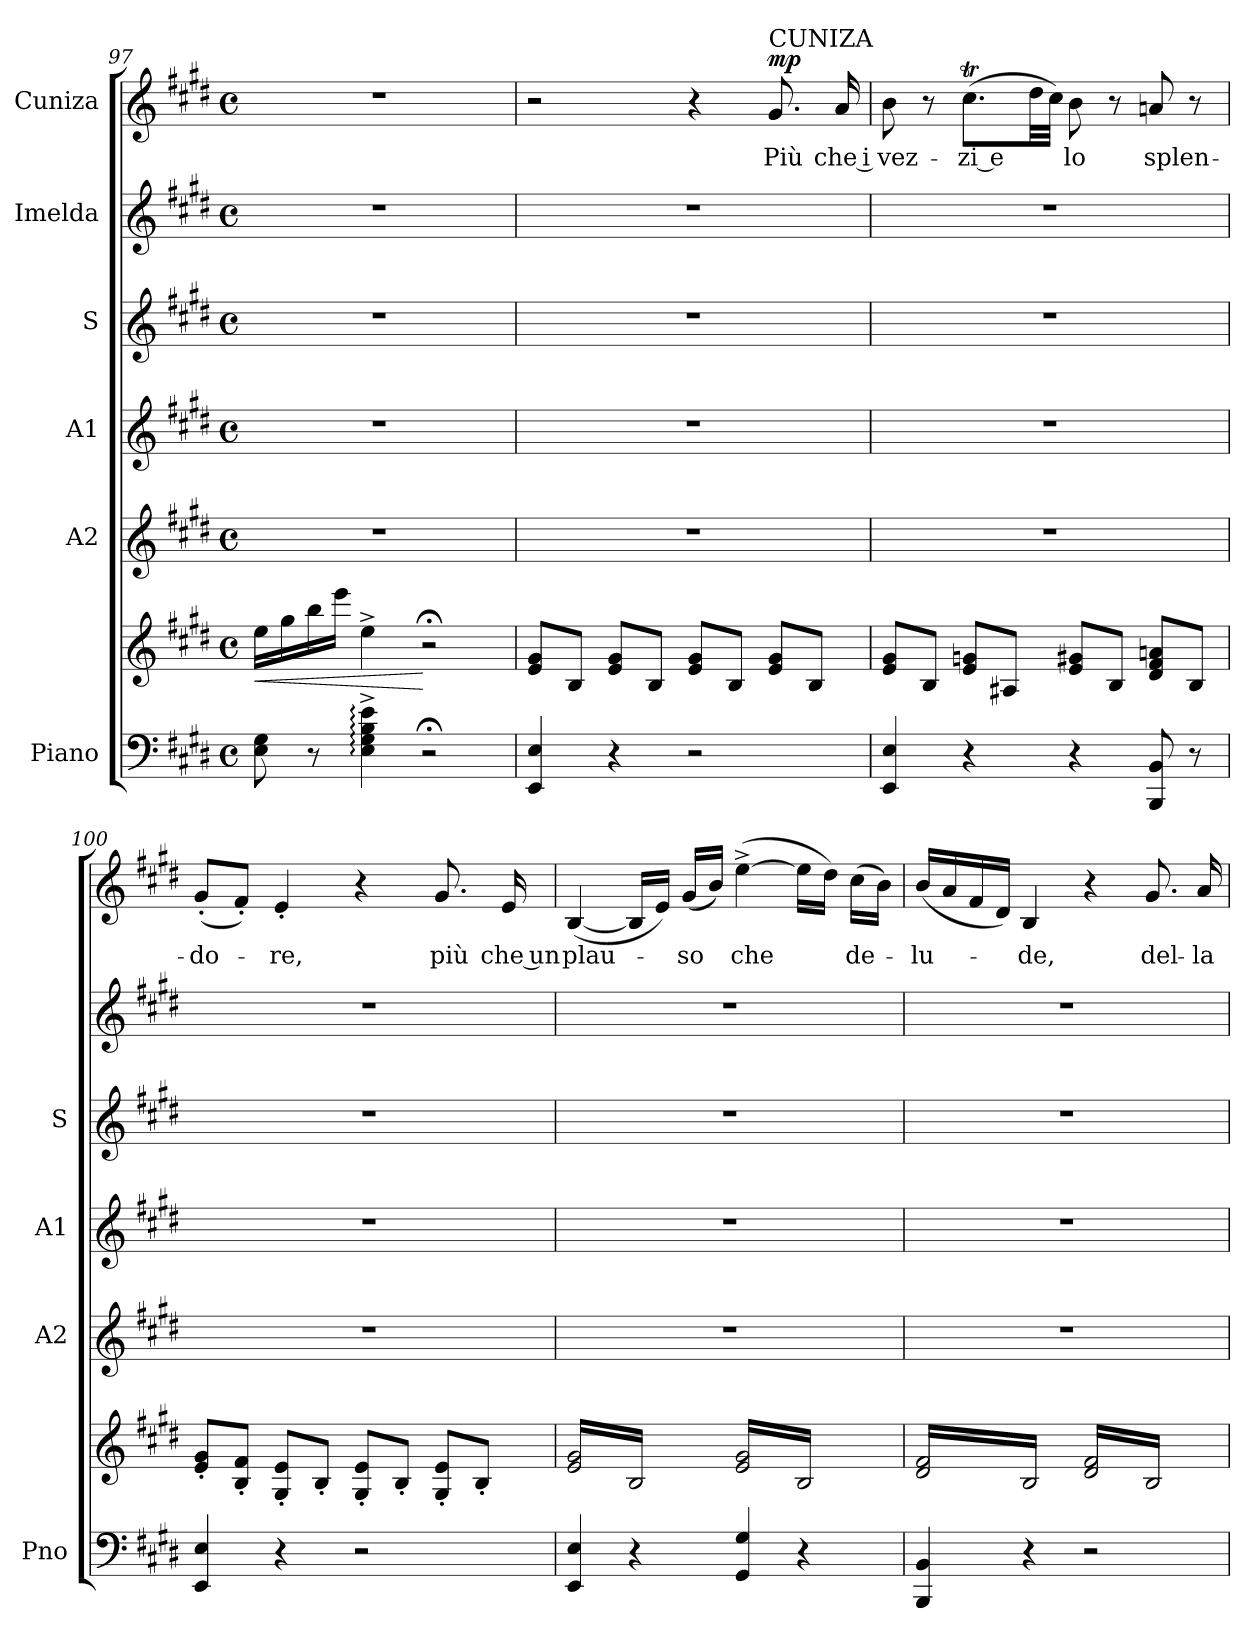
**kern	**kern	**dynam	**kern	**kern	**kern	**kern	**kern	**text	**dynam
*part6	*part6	*part6	*part5	*part4	*part3	*part2	*part1	*part1	*part1
*staff7	*staff6	*staff6/7	*staff5	*staff4	*staff3	*staff2	*staff1	*staff1	*staff1
*I"Piano	*	*	*I"A2	*I"A1	*I"S	*I"Imelda	*I"Cuniza	*	*
*I'Pno	*	*	*I'A2	*I'A1	*I'S	*	*	*	*
*clefF4	*clefG2	*	*clefG2	*clefG2	*clefG2	*clefG2	*clefG2	*	*
*k[f#c#g#d#]	*k[f#c#g#d#]	*	*k[f#c#g#d#]	*k[f#c#g#d#]	*k[f#c#g#d#]	*k[f#c#g#d#]	*k[f#c#g#d#]	*	*
*M4/4	*M4/4	*	*M4/4	*M4/4	*M4/4	*M4/4	*M4/4	*	*
*met(c)	*met(c)	*	*met(c)	*met(c)	*met(c)	*met(c)	*met(c)	*	*
=97	=97	=97	=97	=97	=97	=97	=97	=97	=97
!	!	!LO:HP:b	!	!	!	!	!	!	!
8E\ 8G#\	16ee\LL	<	1r	1r	1r	1r	1r	.	.
.	16gg#\	.	.	.	.	.	.	.	.
8r	16bb\	.	.	.	.	.	.	.	.
.	16eee\JJ	.	.	.	.	.	.	.	.
4E\:^ 4G#\:^ 4B\:^ 4e\:^	4ee^\	.	.	.	.	.	.	.	.
2r;<	2r;<	[	.	.	.	.	.	.	.
!!LO:LB:g=z
=98	=98	=98	=98	=98	=98	=98	=98	=98	=98
!	!	!LO:DY:b=2	!	!	!	!	!	!	!
!	!	!LO:DY:n=1:b	!	!	!	!	!	!	!
4EE/ 4E/	8e/ 8g#/L	mp mp	1r	1r	1r	1r	2r	.	.
.	8B/J	.	.	.	.	.	.	.	.
4r	8e/ 8g#/L	.	.	.	.	.	.	.	.
.	8B/J	.	.	.	.	.	.	.	.
2r	8e/ 8g#/L	.	.	.	.	.	4r	.	.
.	8B/J	.	.	.	.	.	.	.	.
!	!	!	!	!	!	!	!LO:TX:a:t=CUNIZA	!	!
!	!	!	!	!	!	!	!	!	!LO:DY:a
.	8e/ 8g#/L	.	.	.	.	.	8.g#/	Più	mp
.	8B/J	.	.	.	.	.	.	.	.
.	.	.	.	.	.	.	16a/	che i	.
=99	=99	=99	=99	=99	=99	=99	=99	=99	=99
4EE/ 4E/	8e/ 8g#/L	.	1r	1r	1r	1r	8b\	vez-	.
.	8B/J	.	.	.	.	.	8r	.	.
4r	8e/ 8gn/L	.	.	.	.	.	(8.cc#T\L	-zi e	.
.	8A#X/J	.	.	.	.	.	.	.	.
.	.	.	.	.	.	.	32dd#\LL	.	.
.	.	.	.	.	.	.	32cc#\JJJ)	.	.
4r	8e/ 8g#X/L	.	.	.	.	.	8b\	lo	.
.	8B/J	.	.	.	.	.	8r	.	.
8BBB/ 8BB/	8d#/ 8f#/ 8an/L	.	.	.	.	.	8an/	splen-	.
8r	8B/J	.	.	.	.	.	8r	.	.
=100	=100	=100	=100	=100	=100	=100	=100	=100	=100
4EE/ 4E/	8e/' 8g#/'L	.	1r	1r	1r	1r	(8g#'/L	-do-	.
.	8B/' 8f#/'J	.	.	.	.	.	8f#'/J)	.	.
4r	8G#/' 8e/'L	.	.	.	.	.	4e'/	-re,	.
.	8B'/J	.	.	.	.	.	.	.	.
2r	8G#/' 8e/'L	.	.	.	.	.	4r	.	.
.	8B'/J	.	.	.	.	.	.	.	.
.	8G#/' 8e/'L	.	.	.	.	.	8.g#/	più	.
.	8B'/J	.	.	.	.	.	.	.	.
.	.	.	.	.	.	.	16e/	che un	.
=101	=101	=101	=101	=101	=101	=101	=101	=101	=101
*	*tremolo	*	*	*	*	*	*	*	*
4EE/ 4E/	16e/ 16g#/LL	.	1r	1r	1r	1r	([4B/	plau-	.
.	16B/	.	.	.	.	.	.	.	.
.	16e/ 16g#/	.	.	.	.	.	.	.	.
.	16B/	.	.	.	.	.	.	.	.
4r	16e/ 16g#/	.	.	.	.	.	16B/LL]	.	.
.	16B/	.	.	.	.	.	16e/JJ)	.	.
.	16e/ 16g#/	.	.	.	.	.	(16g#/LL	-so	.
.	16B/JJ	.	.	.	.	.	16b/JJ)	.	.
4GG#/ 4G#/	16e/ 16g#/LL	.	.	.	.	.	([4ee^\	che	.
.	16B/	.	.	.	.	.	.	.	.
.	16e/ 16g#/	.	.	.	.	.	.	.	.
.	16B/	.	.	.	.	.	.	.	.
4r	16e/ 16g#/	.	.	.	.	.	16ee\LL]	.	.
.	16B/	.	.	.	.	.	16dd#\JJ)	.	.
.	16e/ 16g#/	.	.	.	.	.	(16cc#\LL	de-	.
.	16B/JJ	.	.	.	.	.	16b\JJ)	.	.
!!LO:PB:g=z
=102	=102	=102	=102	=102	=102	=102	=102	=102	=102
4BBB/ 4BB/	16d#/ 16f#/LL	.	1r	1r	1r	1r	(16b/LL	-lu-	.
.	16B/	.	.	.	.	.	16a/	.	.
.	16d#/ 16f#/	.	.	.	.	.	16f#/	.	.
.	16B/	.	.	.	.	.	16d#/JJ)	.	.
4r	16d#/ 16f#/	.	.	.	.	.	4B/	-de,	.
.	16B/	.	.	.	.	.	.	.	.
.	16d#/ 16f#/	.	.	.	.	.	.	.	.
.	16B/JJ	.	.	.	.	.	.	.	.
2r	16d#/ 16f#/LL	.	.	.	.	.	4r	.	.
.	16B/	.	.	.	.	.	.	.	.
.	16d#/ 16f#/	.	.	.	.	.	.	.	.
.	16B/	.	.	.	.	.	.	.	.
.	16d#/ 16f#/	.	.	.	.	.	8.g#/	del-	.
.	16B/	.	.	.	.	.	.	.	.
.	16d#/ 16f#/	.	.	.	.	.	.	.	.
.	16B/JJ	.	.	.	.	.	16a/	-la	.
*	*Xtremolo	*	*	*	*	*	*	*	*
.	.	.	.	.	.	.	.	.	.
.	.	.	.	.	.	.	.	.	.
.	.	.	.	.	.	.	.	.	.
.	.	.	.	.	.	.	.	.	.
=	=	=	=	=	=	=	=	=	=
*-	*-	*-	*-	*-	*-	*-	*-	*-	*-
